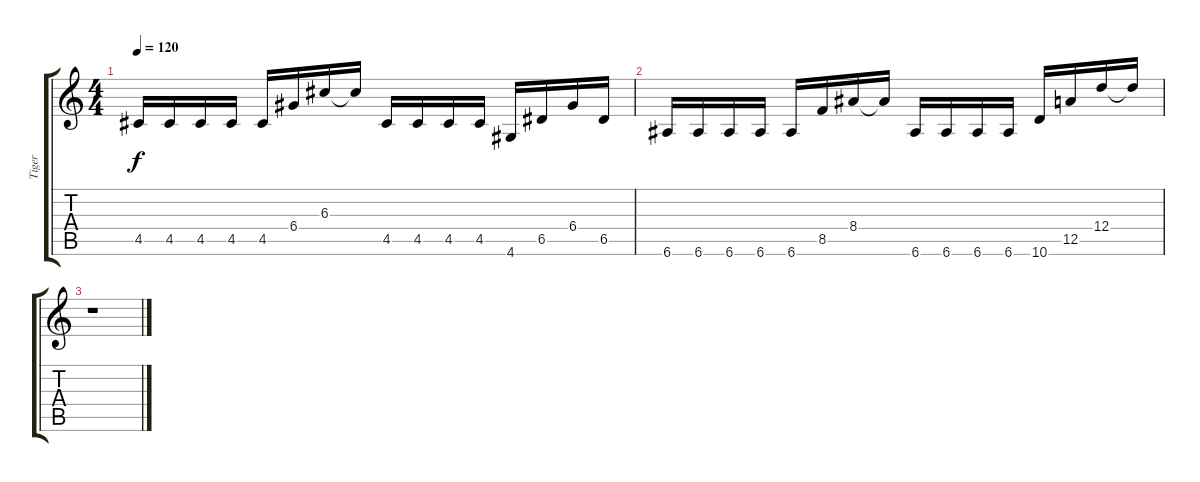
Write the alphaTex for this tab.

\track ("Tiger" "Tiger") {instrument distortionguitar}
\staff {score tabs}
\tuning (E4 B3 G3 D3 A2 E2) {hide}
\ts (4 4)
\tempo 120
\clef g2
\ks c
4.5.16{dy f} 4.5.16 4.5.16 4.5.16 4.5.16 6.4.16 6.3.16 6.3{t}.16 4.5.16 4.5.16 4.5.16 4.5.16 4.6.16 6.5.16 6.4.16 6.5.16 |
6.6.16 6.6.16 6.6.16 6.6.16 6.6.16 8.5.16 8.4.16 8.4{t}.16 6.6.16 6.6.16 6.6.16 6.6.16 10.6.16 12.5.16 12.4.16 12.4{t}.16 |
r.1
